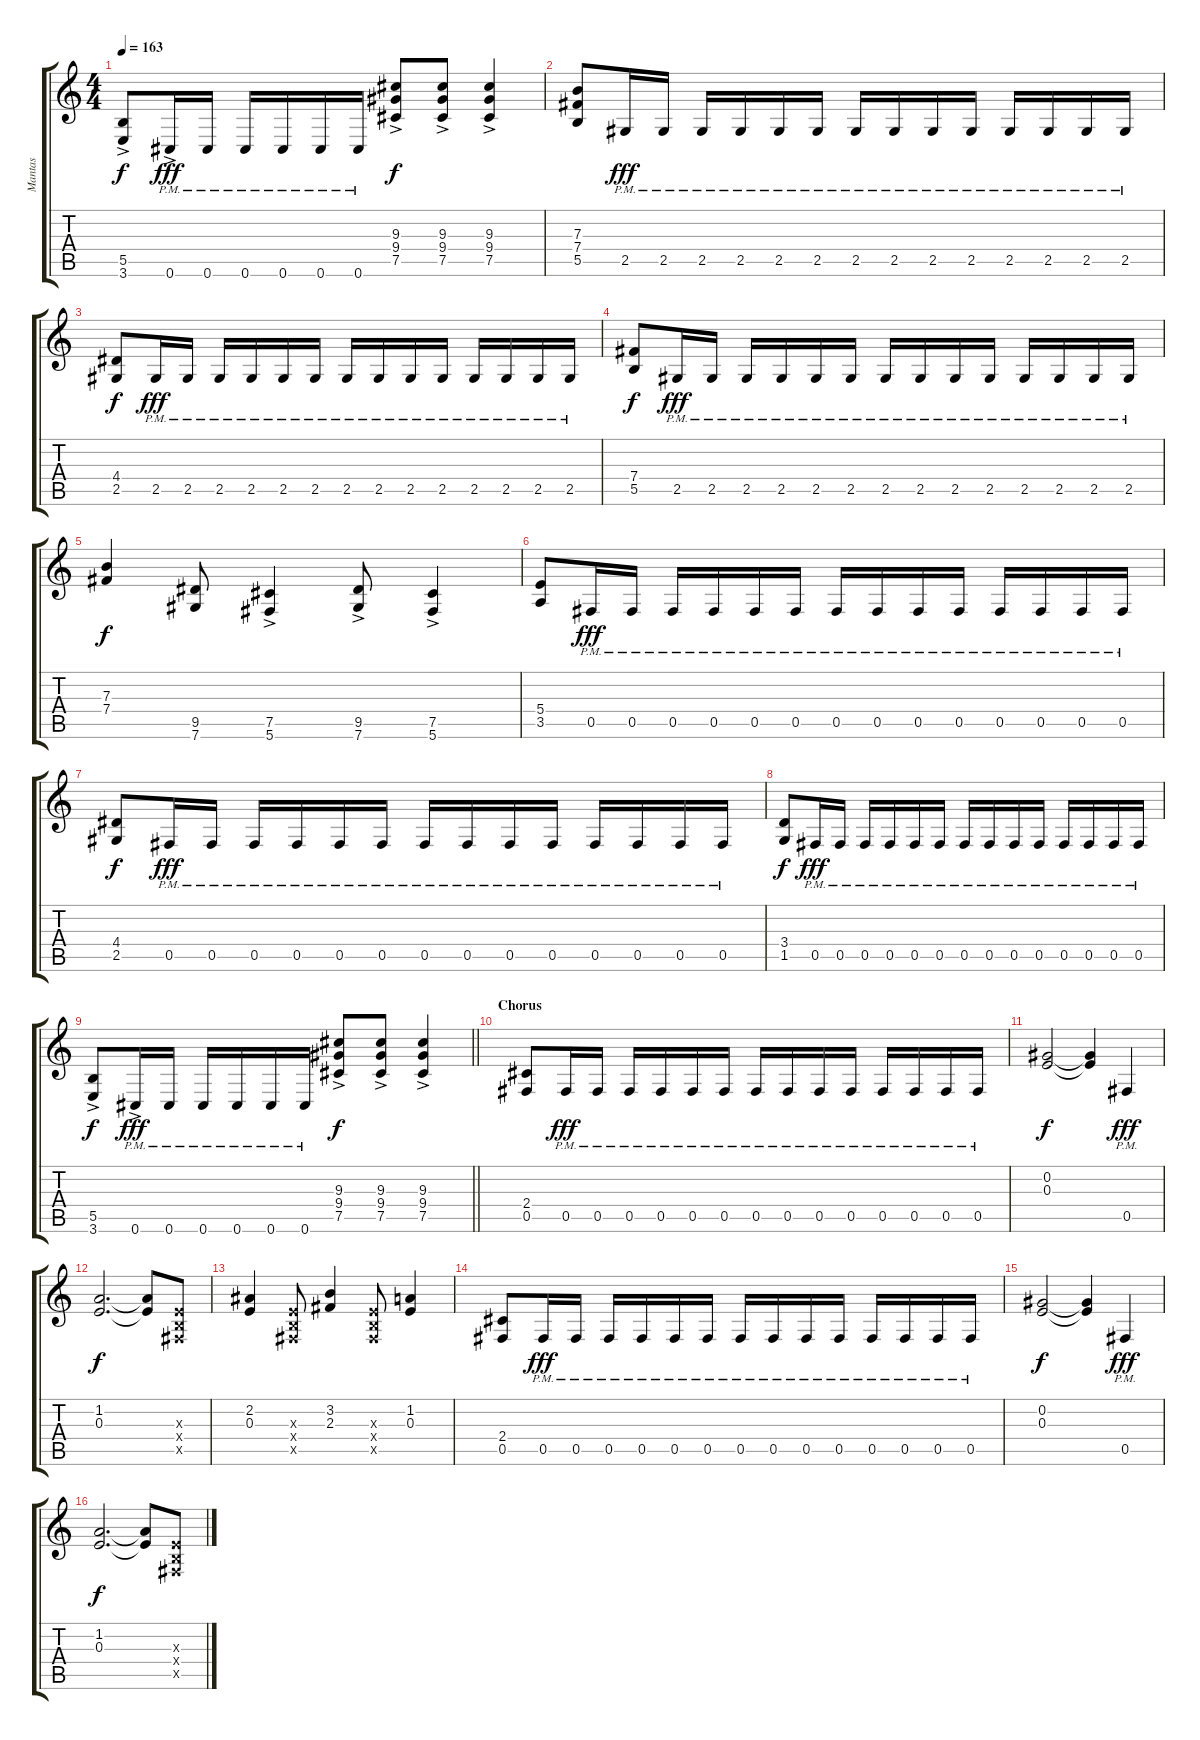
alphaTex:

\track ("Mantas" "Mantas") {instrument distortionguitar}
\staff {score tabs}
\tuning (Db4 Ab3 E3 B2 Gb2 Db2) {hide}
\ts (4 4)
\tempo 163
\clef g2
\ks c
(5.5{ac} 3.6{ac}).8{dy f} 0.6{ac pm}.16{dy fff} 0.6{pm}.16 0.6{pm}.16 0.6{pm}.16 0.6{pm}.16 0.6{pm}.16 (9.3{ac} 9.4{ac} 7.5{ac}).8{dy f} (9.3{ac} 9.4{ac} 7.5{ac}).8 (9.3{ac} 9.4{ac} 7.5{ac}).4 |
(7.3 7.4 5.5).8 2.5{pm}.16{dy fff} 2.5{pm}.16 2.5{pm}.16 2.5{pm}.16 2.5{pm}.16 2.5{pm}.16 2.5{pm}.16 2.5{pm}.16 2.5{pm}.16 2.5{pm}.16 2.5{pm}.16 2.5{pm}.16 2.5{pm}.16 2.5{pm}.16 |
(4.4 2.5).8{dy f} 2.5{pm}.16{dy fff} 2.5{pm}.16 2.5{pm}.16 2.5{pm}.16 2.5{pm}.16 2.5{pm}.16 2.5{pm}.16 2.5{pm}.16 2.5{pm}.16 2.5{pm}.16 2.5{pm}.16 2.5{pm}.16 2.5{pm}.16 2.5{pm}.16 |
(7.4 5.5).8{dy f} 2.5{pm}.16{dy fff} 2.5{pm}.16 2.5{pm}.16 2.5{pm}.16 2.5{pm}.16 2.5{pm}.16 2.5{pm}.16 2.5{pm}.16 2.5{pm}.16 2.5{pm}.16 2.5{pm}.16 2.5{pm}.16 2.5{pm}.16 2.5{pm}.16 |
(7.3 7.4).4{dy f} (9.5 7.6).8 (7.5{ac} 5.6).4 (9.5{ac} 7.6).8 (7.5{ac} 5.6).4 |
(5.4 3.5).8 0.5{pm}.16{dy fff} 0.5{pm}.16 0.5{pm}.16 0.5{pm}.16 0.5{pm}.16 0.5{pm}.16 0.5{pm}.16 0.5{pm}.16 0.5{pm}.16 0.5{pm}.16 0.5{pm}.16 0.5{pm}.16 0.5{pm}.16 0.5{pm}.16 |
(4.4 2.5).8{dy f} 0.5{pm}.16{dy fff} 0.5{pm}.16 0.5{pm}.16 0.5{pm}.16 0.5{pm}.16 0.5{pm}.16 0.5{pm}.16 0.5{pm}.16 0.5{pm}.16 0.5{pm}.16 0.5{pm}.16 0.5{pm}.16 0.5{pm}.16 0.5{pm}.16 |
(3.4 1.5).8{dy f} 0.5{pm}.16{dy fff} 0.5{pm}.16 0.5{pm}.16 0.5{pm}.16 0.5{pm}.16 0.5{pm}.16 0.5{pm}.16 0.5{pm}.16 0.5{pm}.16 0.5{pm}.16 0.5{pm}.16 0.5{pm}.16 0.5{pm}.16 0.5{pm}.16 |
\barLineRight lightlight
(5.5{ac} 3.6{ac}).8{dy f} 0.6{ac pm}.16{dy fff} 0.6{pm}.16 0.6{pm}.16 0.6{pm}.16 0.6{pm}.16 0.6{pm}.16 (9.3{ac} 9.4{ac} 7.5{ac}).8{dy f} (9.3{ac} 9.4{ac} 7.5{ac}).8 (9.3{ac} 9.4{ac} 7.5{ac}).4 |
\section ("" "Chorus")
(2.4 0.5).8 0.5{pm}.16{dy fff} 0.5{pm}.16 0.5{pm}.16 0.5{pm}.16 0.5{pm}.16 0.5{pm}.16 0.5{pm}.16 0.5{pm}.16 0.5{pm}.16 0.5{pm}.16 0.5{pm}.16 0.5{pm}.16 0.5{pm}.16 0.5{pm}.16 |
(0.2 0.3).2{dy f} (0.2{t} 0.3{t}).4 0.5{pm}.4{dy fff} |
(1.2 0.3).2{d dy f} (1.2{t} 0.3{t}).8 (0.3{x} 0.4{x} 0.5{x}).8 |
(2.2 0.3).4 (0.3{x} 0.4{x} 0.5{x}).8 (3.2 2.3).4 (0.3{x} 0.4{x} 0.5{x}).8 (1.2 0.3).4 |
(2.4 0.5).8 0.5{pm}.16{dy fff} 0.5{pm}.16 0.5{pm}.16 0.5{pm}.16 0.5{pm}.16 0.5{pm}.16 0.5{pm}.16 0.5{pm}.16 0.5{pm}.16 0.5{pm}.16 0.5{pm}.16 0.5{pm}.16 0.5{pm}.16 0.5{pm}.16 |
(0.2 0.3).2{dy f} (0.2{t} 0.3{t}).4 0.5{pm}.4{dy fff} |
(1.2 0.3).2{d dy f} (1.2{t} 0.3{t}).8 (0.3{x} 0.4{x} 0.5{x}).8
